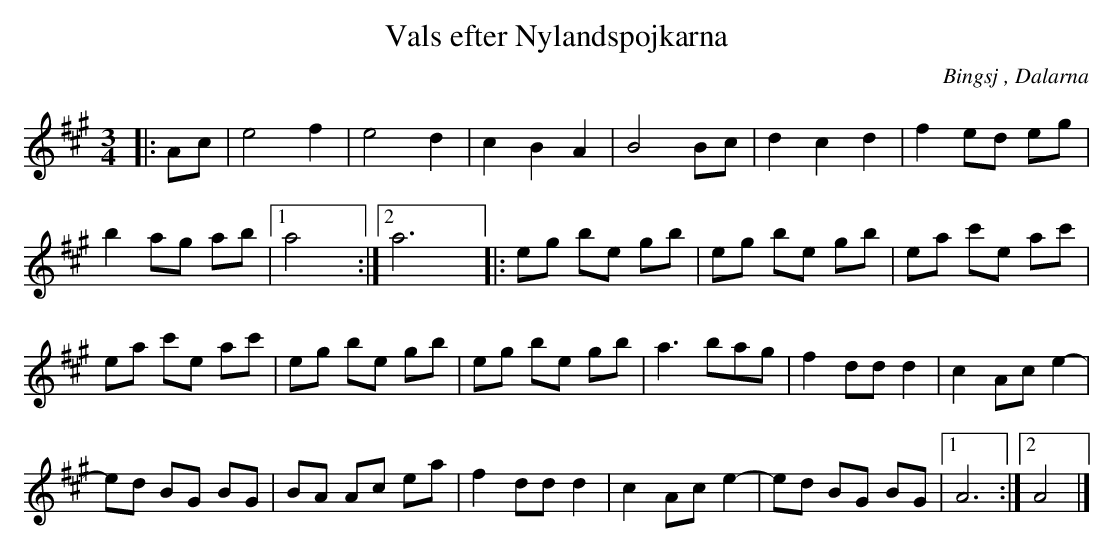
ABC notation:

X:1
T:Vals efter Nylandspojkarna
O:Bingsj , Dalarna
M:3/4
L:1/8
K:A
|: Ac | e4 f2 | e4 d2 | c2 B2 A2 | B4 Bc | d2 c2 d2 | f2 ed eg |
b2 ag ab |1 a4 y:|2 a6 y|: eg be gb | eg be gb | ea c'e ac' |
ea c'e ac' | eg be gb | eg be gb | a3 bag | f2 dd d2 | c2 Ac e2- |
ed BG BG | BA Ac ea | f2 dd d2 | c2 Ac e2- | ed BG BG |1 A6 :|2 A4 |]
